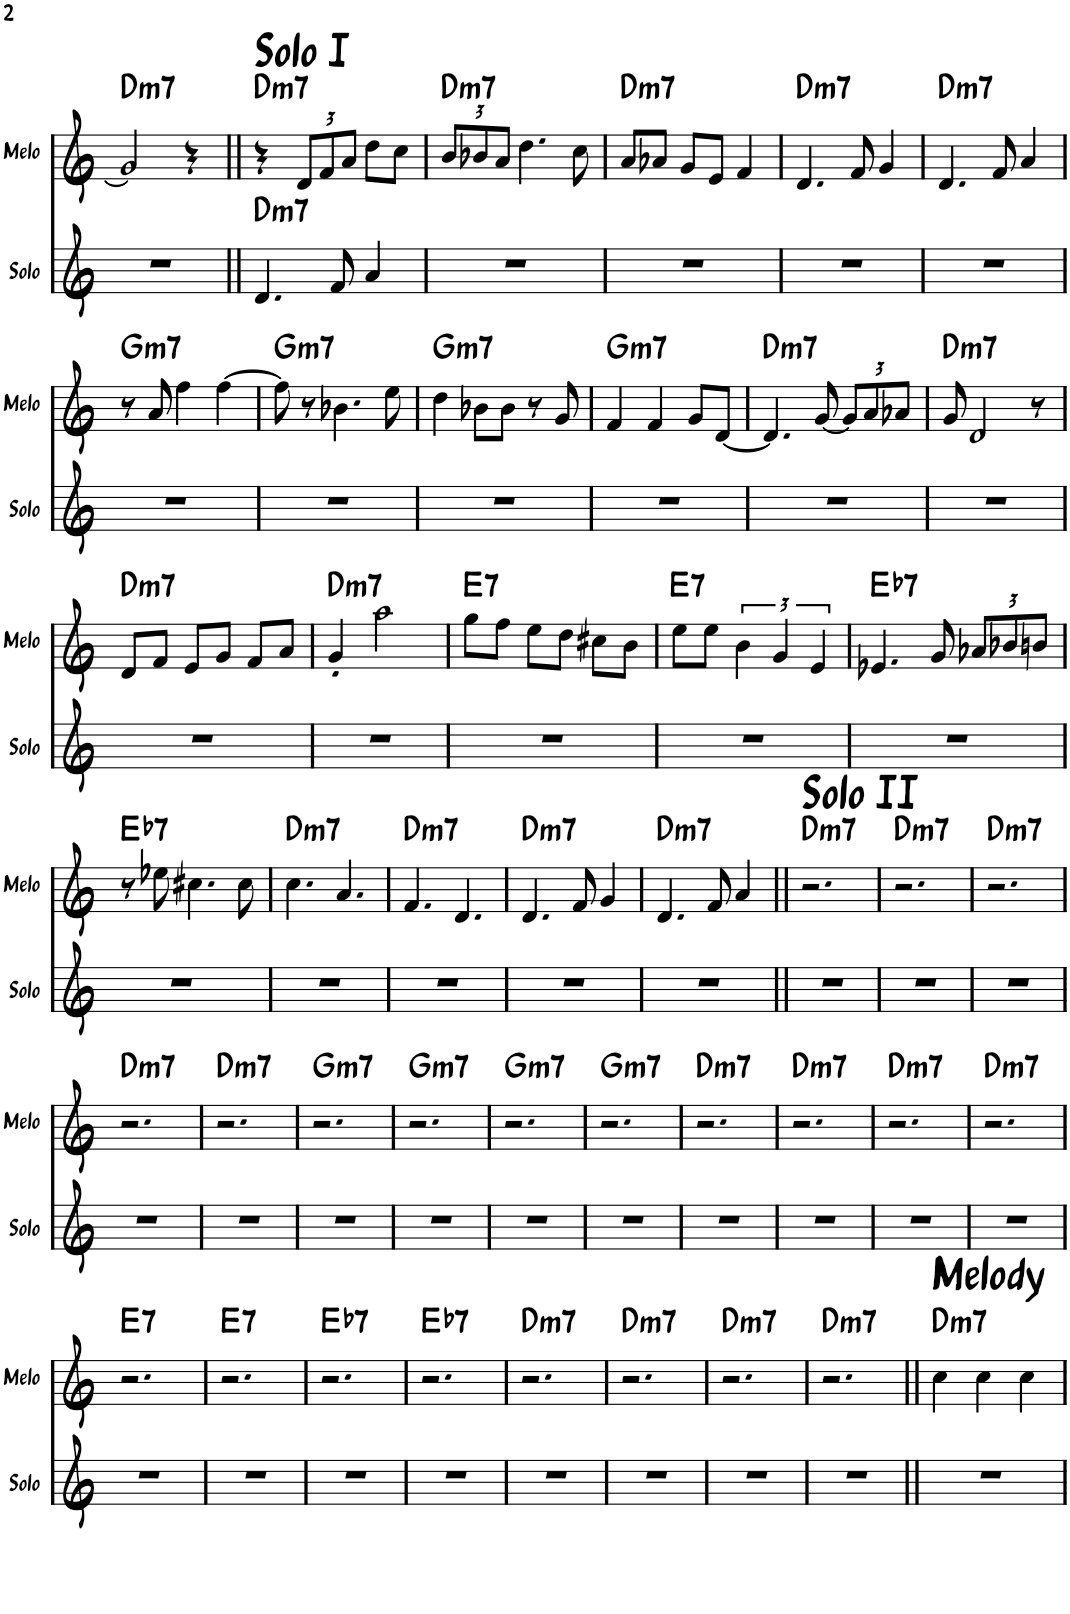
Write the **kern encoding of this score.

**kern	**harte	**kern	**harte
*part2	*part2	*part1	*part1
*staff2	*	*staff1	*
*I"Solo	*	*I"Melo	*
*I'Solo	*	*I'Melo	*
!!LO:PB:g=z
*clefG2	*	*clefG2	*
*Trd8c14	*	*Trd8c14	*
*k[]	*	*k[]	*
*M3/4	*	*M3/4	*
=21	=21	=21	=21
!	!	!	!LO:H:kt=m7
2.r	.	2g/]	D:min7
.	.	4r	.
=22||	=22||	=22||	=22||
!	!LO:H:kt=m7	!LO:TX:a:t=Solo I	!LO:H:kt=m7
4.d/	D:min7	4r	D:min7
*	*	*Xbrackettup	*
.	.	12d/L	.
.	.	12f/	.
8f/	.	.	.
.	.	12a/J	.
4a/	.	8dd\L	.
.	.	8cc\J	.
=23	=23	=23	=23
!	!	!	!LO:H:kt=m7
2.r	.	12b/L	D:min7
.	.	12b-X/	.
.	.	12a/J	.
.	.	4.dd\	.
.	.	8cc\	.
=24	=24	=24	=24
!	!	!	!LO:H:kt=m7
2.r	.	8a/L	D:min7
.	.	8a-X/J	.
.	.	8g/L	.
.	.	8e/J	.
.	.	4f/	.
=25	=25	=25	=25
!	!	!	!LO:H:kt=m7
2.r	.	4.d/	D:min7
.	.	8f/	.
.	.	4g/	.
=26	=26	=26	=26
!	!	!	!LO:H:kt=m7
2.r	.	4.d/	D:min7
.	.	8f/	.
.	.	4a/	.
!!LO:LB:g=z
=27	=27	=27	=27
!	!	!	!LO:H:kt=m7
2.r	.	8r	G:min7
.	.	8a/	.
.	.	4ff\	.
.	.	[4ff\	.
=28	=28	=28	=28
!	!	!	!LO:H:kt=m7
2.r	.	8ff\]	G:min7
.	.	8r	.
.	.	4.b-X\	.
.	.	8ee\	.
=29	=29	=29	=29
!	!	!	!LO:H:kt=m7
2.r	.	4dd\	G:min7
.	.	8b-X\L	.
.	.	8b-\J	.
.	.	8r	.
.	.	8g/	.
=30	=30	=30	=30
!	!	!	!LO:H:kt=m7
2.r	.	4f/	G:min7
.	.	4f/	.
.	.	8g/L	.
.	.	[8d/J	.
=31	=31	=31	=31
!	!	!	!LO:H:kt=m7
2.r	.	4.d/]	D:min7
.	.	[8g/	.
.	.	12g/L]	.
.	.	12a/	.
.	.	12a-X/J	.
=32	=32	=32	=32
!	!	!	!LO:H:kt=m7
2.r	.	8g/	D:min7
.	.	2d/	.
.	.	8r	.
!!LO:LB:g=z
=33	=33	=33	=33
!	!	!	!LO:H:kt=m7
2.r	.	8d/L	D:min7
.	.	8f/J	.
.	.	8e/L	.
.	.	8g/J	.
.	.	8f/L	.
.	.	8a/J	.
=34	=34	=34	=34
!	!	!	!LO:H:kt=m7
2.r	.	4g'/	D:min7
.	.	2aa\	.
=35	=35	=35	=35
!	!	!	!LO:H:kt=7
2.r	.	8gg\L	E:7
.	.	8ff\J	.
.	.	8ee\L	.
.	.	8dd\J	.
.	.	8cc#X\L	.
.	.	8b\J	.
=36	=36	=36	=36
!	!	!	!LO:H:kt=7
2.r	.	8ee\L	E:7
.	.	8ee\J	.
*	*	*brackettup	*
.	.	6b\	.
.	.	6g/	.
.	.	6e/	.
=37	=37	=37	=37
!	!	!	!LO:H:kt=7
2.r	.	4.e-X/	Eb:7
.	.	8g/	.
*	*	*Xbrackettup	*
.	.	12a-X/L	.
.	.	12b-X/	.
.	.	12bn/J	.
!!LO:LB:g=z
=38	=38	=38	=38
!	!	!	!LO:H:kt=7
2.r	.	8r	Eb:7
.	.	8ee-X\	.
.	.	4.cc#X\	.
.	.	8cc#\	.
=39	=39	=39	=39
!	!	!	!LO:H:kt=m7
2.r	.	4.cc\	D:min7
.	.	4.a/	.
=40	=40	=40	=40
!	!	!	!LO:H:kt=m7
2.r	.	4.f/	D:min7
.	.	4.d/	.
=41	=41	=41	=41
!	!	!	!LO:H:kt=m7
2.r	.	4.d/	D:min7
.	.	8f/	.
.	.	4g/	.
=42	=42	=42	=42
!	!	!	!LO:H:kt=m7
2.r	.	4.d/	D:min7
.	.	8f/	.
.	.	4a/	.
=43||	=43||	=43||	=43||
!	!	!LO:TX:a:t=Solo II	!LO:H:kt=m7
2.r	.	2.r	D:min7
=44	=44	=44	=44
!	!	!	!LO:H:kt=m7
2.r	.	2.r	D:min7
=45	=45	=45	=45
!	!	!	!LO:H:kt=m7
2.r	.	2.r	D:min7
!!LO:LB:g=z
=46	=46	=46	=46
!	!	!	!LO:H:kt=m7
2.r	.	2.r	D:min7
=47	=47	=47	=47
!	!	!	!LO:H:kt=m7
2.r	.	2.r	D:min7
=48	=48	=48	=48
!	!	!	!LO:H:kt=m7
2.r	.	2.r	G:min7
=49	=49	=49	=49
!	!	!	!LO:H:kt=m7
2.r	.	2.r	G:min7
=50	=50	=50	=50
!	!	!	!LO:H:kt=m7
2.r	.	2.r	G:min7
=51	=51	=51	=51
!	!	!	!LO:H:kt=m7
2.r	.	2.r	G:min7
=52	=52	=52	=52
!	!	!	!LO:H:kt=m7
2.r	.	2.r	D:min7
=53	=53	=53	=53
!	!	!	!LO:H:kt=m7
2.r	.	2.r	D:min7
=54	=54	=54	=54
!	!	!	!LO:H:kt=m7
2.r	.	2.r	D:min7
=55	=55	=55	=55
!	!	!	!LO:H:kt=m7
2.r	.	2.r	D:min7
!!LO:LB:g=z
=56	=56	=56	=56
!	!	!	!LO:H:kt=7
2.r	.	2.r	E:7
=57	=57	=57	=57
!	!	!	!LO:H:kt=7
2.r	.	2.r	E:7
=58	=58	=58	=58
!	!	!	!LO:H:kt=7
2.r	.	2.r	Eb:7
=59	=59	=59	=59
!	!	!	!LO:H:kt=7
2.r	.	2.r	Eb:7
=60	=60	=60	=60
!	!	!	!LO:H:kt=m7
2.r	.	2.r	D:min7
=61	=61	=61	=61
!	!	!	!LO:H:kt=m7
2.r	.	2.r	D:min7
=62	=62	=62	=62
!	!	!	!LO:H:kt=m7
2.r	.	2.r	D:min7
=63	=63	=63	=63
!	!	!	!LO:H:kt=m7
2.r	.	2.r	D:min7
=64||	=64||	=64||	=64||
!	!	!LO:TX:a:t=Melody	!LO:H:kt=m7
2.r	.	4cc\	D:min7
.	.	4cc\	.
.	.	4cc\	.
=	=	=	=
*-	*-	*-	*-
